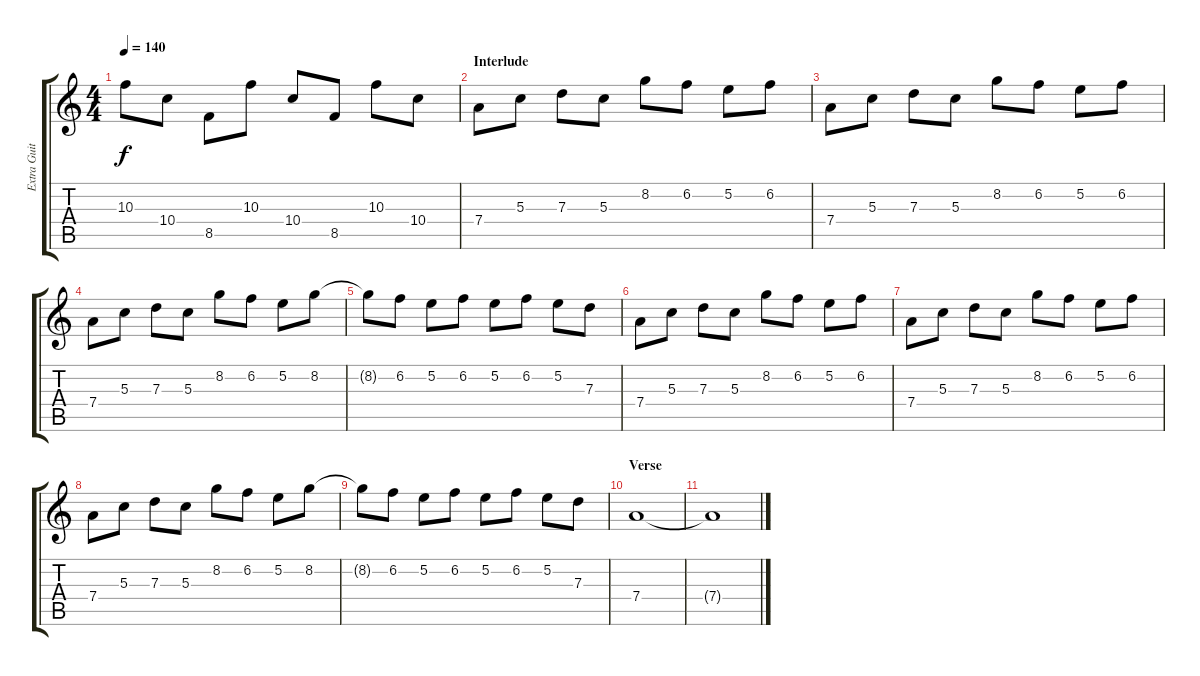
\track ("Extra Guitar" "Extra Guit") {instrument acousticguitarnylon}
\staff {score tabs}
\tuning (E4 B3 G3 D3 A2 E2) {hide}
\ts (4 4)
\tempo 140
\clef g2
\ks c
10.3.8{dy f} 10.4.8 8.5.8 10.3.8 10.4.8 8.5.8 10.3.8 10.4.8 |
\section ("" "Interlude")
7.4.8{instrument distortionguitar} 5.3.8 7.3.8 5.3.8 8.2.8 6.2.8 5.2.8 6.2.8 |
7.4.8 5.3.8 7.3.8 5.3.8 8.2.8 6.2.8 5.2.8 6.2.8 |
7.4.8 5.3.8 7.3.8 5.3.8 8.2.8 6.2.8 5.2.8 8.2.8 |
8.2{t}.8 6.2.8 5.2.8 6.2.8 5.2.8 6.2.8 5.2.8 7.3.8 |
7.4.8 5.3.8 7.3.8 5.3.8 8.2.8 6.2.8 5.2.8 6.2.8 |
7.4.8 5.3.8 7.3.8 5.3.8 8.2.8 6.2.8 5.2.8 6.2.8 |
7.4.8 5.3.8 7.3.8 5.3.8 8.2.8 6.2.8 5.2.8 8.2.8 |
8.2{t}.8 6.2.8 5.2.8 6.2.8 5.2.8 6.2.8 5.2.8 7.3.8 |
\section ("" "Verse")
7.4.1{volume 3} |
7.4{t}.1
